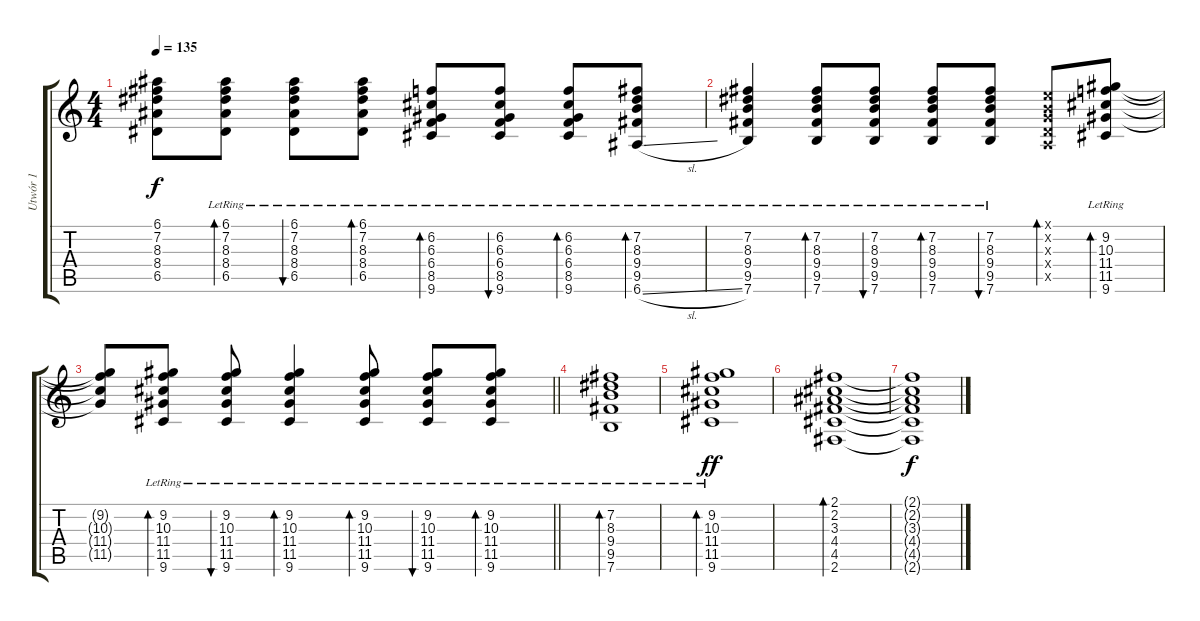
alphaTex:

\track ("Utwór 1" "Utwór 1") {instrument acousticguitarsteel}
\staff {score tabs}
\tuning (E4 B3 G3 D3 A2 E2) {hide}
\ts (4 4)
\tempo 135
\clef g2
\ks c
(6.1{t} 7.2{t} 8.3{t} 8.4{t} 6.5{t}).8{dy f} (6.1{lr} 7.2{lr} 8.3{lr} 8.4{lr} 6.5{lr}).8{bd 60} (6.1{lr} 7.2{lr} 8.3{lr} 8.4{lr} 6.5{lr}).8{bu 60} (6.1{lr} 7.2{lr} 8.3{lr} 8.4{lr} 6.5{lr}).8{bd 60} (6.2{lr} 6.3{lr} 6.4{lr} 8.5{lr} 9.6{lr}).8{bd 60} (6.2{lr} 6.3{lr} 6.4{lr} 8.5{lr} 9.6{lr}).8{bu 60} (6.2{lr} 6.3{lr} 6.4{lr} 8.5{lr} 9.6{lr}).8{bd 60} (7.2{lr} 8.3{lr} 9.4{lr} 9.5{lr} 6.6{sl lr}).8{bd 120} |
(7.2 8.3 9.4 9.5 7.6{lr}).4 (7.2{lr} 8.3{lr} 9.4{lr} 9.5{lr} 7.6{lr}).8{bd 60} (7.2{lr} 8.3{lr} 9.4{lr} 9.5{lr} 7.6{lr}).8{bu 60} (7.2{lr} 8.3{lr} 9.4{lr} 9.5{lr} 7.6{lr}).8{bd 60} (7.2{lr} 8.3{lr} 9.4{lr} 9.5{lr} 7.6{lr}).8{bu 60} (0.1{x} 0.2{x} 0.3{x} 0.4{x} 0.5{x}).8{bd 60} (9.2{lr} 10.3{lr} 11.4{lr} 11.5{lr} 9.6{lr}).8{bd 60} |
\barLineRight lightlight
(9.2{t} 10.3{t} 11.4{t} 11.5{t}).8 (9.2{lr} 10.3{lr} 11.4{lr} 11.5{lr} 9.6{lr}).8{bd 60} (9.2{lr} 10.3{lr} 11.4{lr} 11.5{lr} 9.6{lr}).8{bu 60} (9.2{lr} 10.3{lr} 11.4{lr} 11.5{lr} 9.6{lr}).4{bd 60} (9.2{lr} 10.3{lr} 11.4{lr} 11.5{lr} 9.6{lr}).8{bd 60} (9.2{lr} 10.3{lr} 11.4{lr} 11.5{lr} 9.6{lr}).8{bu 60} (9.2{lr} 10.3{lr} 11.4{lr} 11.5{lr} 9.6{lr}).8{bd 60} |
(7.2{lr} 8.3{lr} 9.4{lr} 9.5{lr} 7.6{lr}).1{bd 120} |
(9.2{lr} 10.3{lr} 11.4{lr} 11.5{lr} 9.6).1{bd 120 dy ff} |
(2.1 2.2 3.3 4.4 4.5 2.6).1{bd 240} |
(2.1{t} 2.2{t} 3.3{t} 4.4{t} 4.5{t} 2.6{t}).1{dy f}
